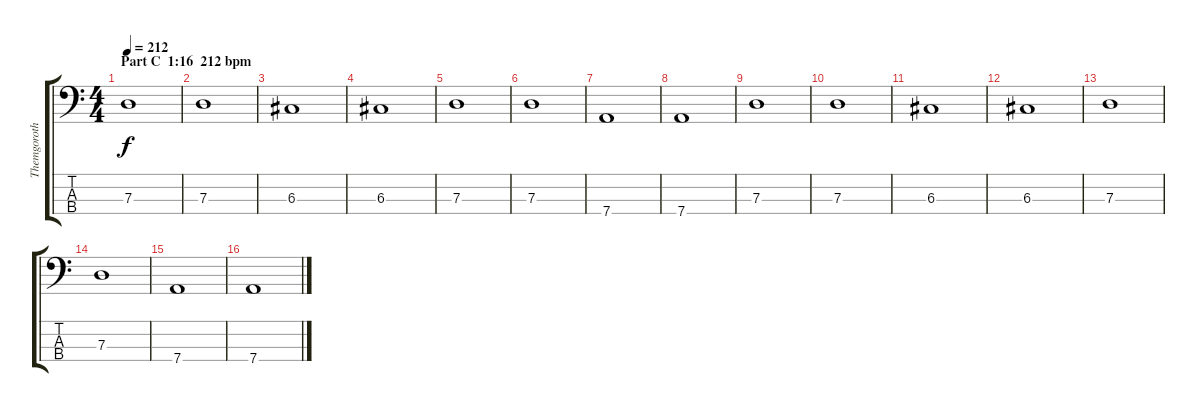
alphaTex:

\track ("Themgoroth" "Themgoroth") {instrument electricbassfinger}
\staff {score tabs}
\tuning (F2 C2 G1 D1) {hide}
\ts (4 4)
\section ("" "Part C  1:16  212 bpm")
\tempo 212
\clef f4
\ks c
7.3.1{dy f} |
7.3.1 |
6.3.1 |
6.3.1 |
7.3.1 |
7.3.1 |
7.4.1 |
7.4.1 |
7.3.1 |
7.3.1 |
6.3.1 |
6.3.1 |
7.3.1 |
7.3.1 |
7.4.1 |
7.4.1
